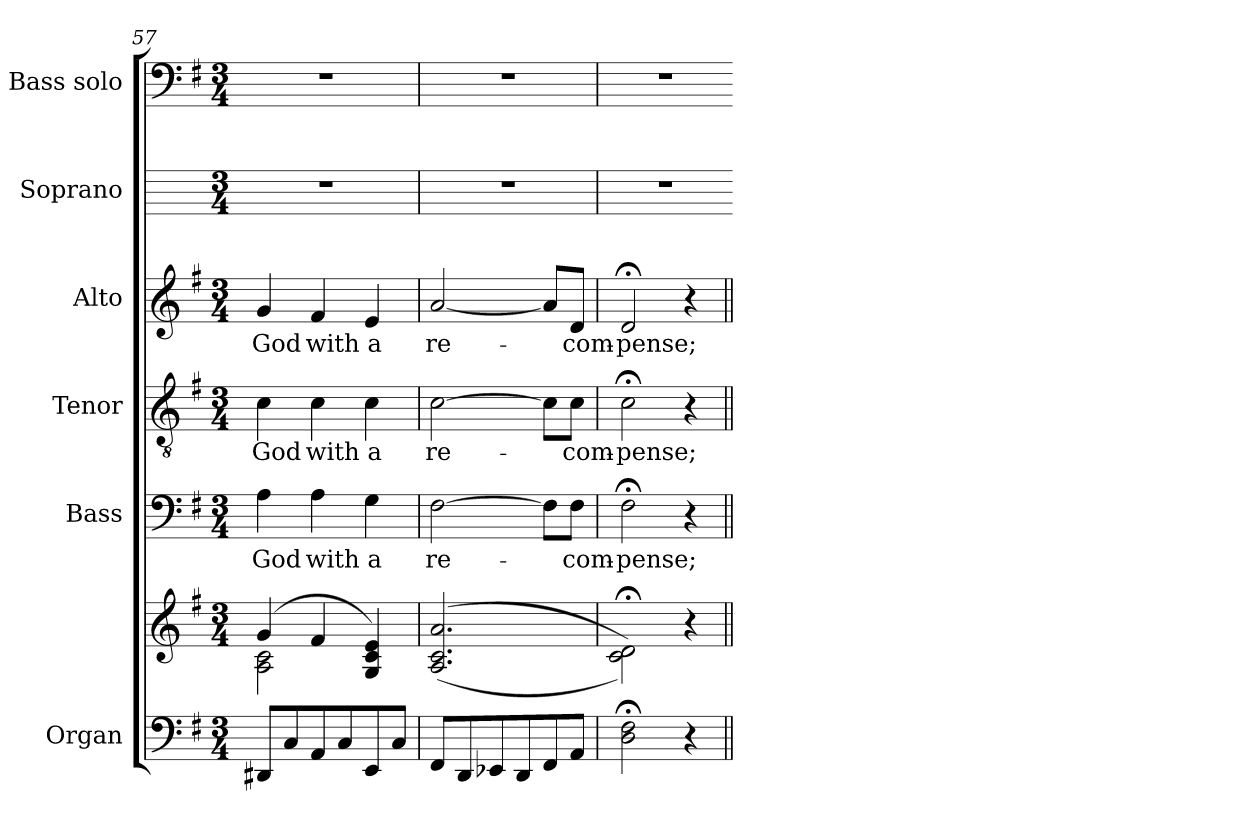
**kern	**kern	**kern	**text	**kern	**text	**kern	**text	**kern	**kern
*part6	*part6	*part5	*part5	*part4	*part4	*part3	*part3	*part2	*part1
*staff7	*staff6	*staff5	*staff5	*staff4	*staff4	*staff3	*staff3	*staff2	*staff1
*I"Organ	*	*I"Bass	*	*I"Tenor	*	*I"Alto	*	*I"Soprano	*I"Bass solo
*	*	*I'B	*	*I'T	*	*I'A	*	*I'S	*I'B
!!LO:LB:g=z
*clefF4	*clefG2	*clefF4	*	*clefGv2	*	*clefG2	*	*	*clefF4
*k[f#]	*k[f#]	*k[f#]	*	*k[f#]	*	*k[f#]	*	*	*k[f#]
*G:	*G:	*G:	*	*G:	*	*G:	*	*	*G:
*M3/4	*M3/4	*M3/4	*	*M3/4	*	*M3/4	*	*M3/4	*M3/4
=57	=57	=57	=57	=57	=57	=57	=57	=57	=57
*	*^	*	*	*	*	*	*	*	*
!	!	!	!	!LO:LY:b	!	!LO:LY:b	!	!LO:LY:b	!	!
8DD#XL	(<4g	2A\ 2c\	4A	God	4c	God	4g	God	2.r	2.r
8C	.	.	.	.	.	.	.	.	.	.
!	!	!	!	!LO:LY:b	!	!LO:LY:b	!	!LO:LY:b	!	!
8AA	4f#	.	4A	with	4c	with	4f#	with	.	.
8C	.	.	.	.	.	.	.	.	.	.
!	!	!	!	!LO:LY:b	!	!LO:LY:b	!	!LO:LY:b	!	!
8EE	4G 4c 4e)	4ryy	4G	a	4c	a	4e	a	.	.
8CJ	.	.	.	.	.	.	.	.	.	.
=58	=58	=58	=58	=58	=58	=58	=58	=58	=58	=58
!	!	!	!	!LO:LY:b	!	!LO:LY:b	!	!LO:LY:b	!	!
8FF#L	(<(<2.A 2.c 2.a	2ryy	[2F#	re-	[2c	re-	[2a	re-	2.r	2.r
8DD	.	.	.	.	.	.	.	.	.	.
8EE-X	.	.	.	.	.	.	.	.	.	.
8DD	.	.	.	.	.	.	.	.	.	.
8FF#	.	4ryy	8F#\L]	.	8c\L]	.	8a/L]	.	.	.
!	!	!	!	!LO:LY:b	!	!LO:LY:b	!	!LO:LY:b	!	!
8AAJ	.	.	8F#\J	com-	8c\J	com-	8d/J	com-	.	.
=59	=59	=59	=59	=59	=59	=59	=59	=59	=59	=59
!	!	!	!	!LO:LY:b	!	!LO:LY:b	!	!LO:LY:b	!	!
2D\; 2F#\;	2c\;< 2d\;<))	2ryy	2F#;<	-pense;	2c;<	-pense;	2d;<	-pense;	2.r	2.r
4r	4r	4ryy	4r	.	4r	.	4r	.	.	.
*	*v	*v	*	*	*	*	*	*	*	*
=||	=||	=||	=	=||	=	=||	=	=||	=
*-	*-	*-	*-	*-	*-	*-	*-	*-	*-
